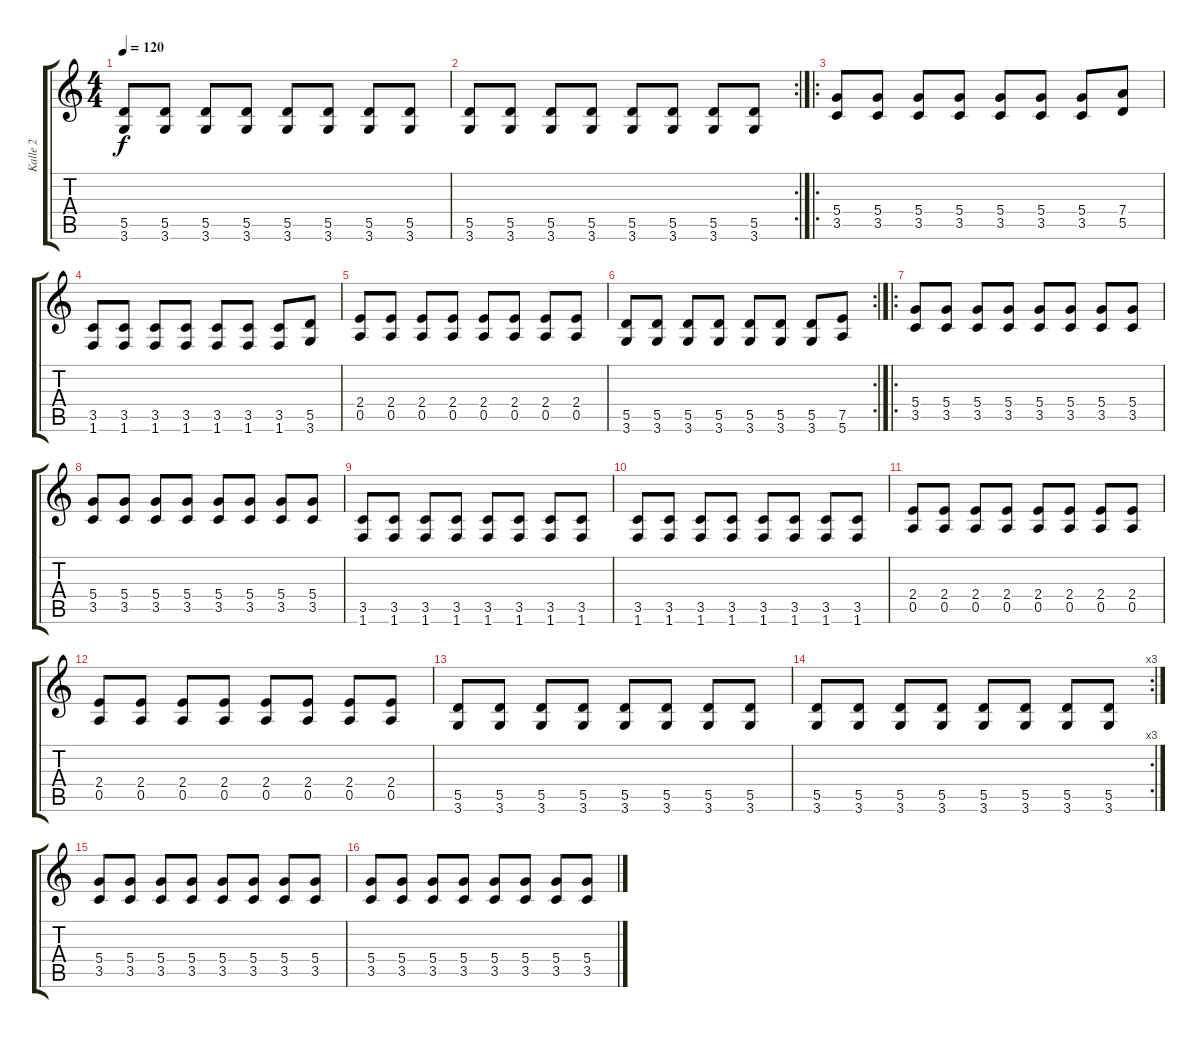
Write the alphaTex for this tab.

\track ("Kalle 2" "Kalle 2") {instrument distortionguitar}
\staff {score tabs}
\tuning (E4 B3 G3 D3 A2 E2) {hide}
\ts (4 4)
\tempo 120
\clef g2
\ks c
(5.5 3.6).8{dy f} (5.5 3.6).8 (5.5 3.6).8 (5.5 3.6).8 (5.5 3.6).8 (5.5 3.6).8 (5.5 3.6).8 (5.5 3.6).8 |
\rc 2
(5.5 3.6).8 (5.5 3.6).8 (5.5 3.6).8 (5.5 3.6).8 (5.5 3.6).8 (5.5 3.6).8 (5.5 3.6).8 (5.5 3.6).8 |
\ro
(5.4 3.5).8{volume 15 instrument distortionguitar} (5.4 3.5).8 (5.4 3.5).8 (5.4 3.5).8 (5.4 3.5).8 (5.4 3.5).8 (5.4 3.5).8 (7.4 5.5).8 |
(3.5 1.6).8 (3.5 1.6).8 (3.5 1.6).8 (3.5 1.6).8 (3.5 1.6).8 (3.5 1.6).8 (3.5 1.6).8 (5.5 3.6).8 |
(2.4 0.5).8 (2.4 0.5).8 (2.4 0.5).8 (2.4 0.5).8 (2.4 0.5).8 (2.4 0.5).8 (2.4 0.5).8 (2.4 0.5).8 |
\rc 2
(5.5 3.6).8 (5.5 3.6).8 (5.5 3.6).8 (5.5 3.6).8 (5.5 3.6).8 (5.5 3.6).8 (5.5 3.6).8 (7.5 5.6).8 |
\ro
(5.4 3.5).8{instrument distortionguitar} (5.4 3.5).8 (5.4 3.5).8 (5.4 3.5).8 (5.4 3.5).8 (5.4 3.5).8 (5.4 3.5).8 (5.4 3.5).8 |
(5.4 3.5).8 (5.4 3.5).8 (5.4 3.5).8 (5.4 3.5).8 (5.4 3.5).8 (5.4 3.5).8 (5.4 3.5).8 (5.4 3.5).8 |
(3.5 1.6).8 (3.5 1.6).8 (3.5 1.6).8 (3.5 1.6).8 (3.5 1.6).8 (3.5 1.6).8 (3.5 1.6).8 (3.5 1.6).8 |
(3.5 1.6).8 (3.5 1.6).8 (3.5 1.6).8 (3.5 1.6).8 (3.5 1.6).8 (3.5 1.6).8 (3.5 1.6).8 (3.5 1.6).8 |
(2.4 0.5).8 (2.4 0.5).8 (2.4 0.5).8 (2.4 0.5).8 (2.4 0.5).8 (2.4 0.5).8 (2.4 0.5).8 (2.4 0.5).8 |
(2.4 0.5).8 (2.4 0.5).8 (2.4 0.5).8 (2.4 0.5).8 (2.4 0.5).8 (2.4 0.5).8 (2.4 0.5).8 (2.4 0.5).8 |
(5.5 3.6).8 (5.5 3.6).8 (5.5 3.6).8 (5.5 3.6).8 (5.5 3.6).8 (5.5 3.6).8 (5.5 3.6).8 (5.5 3.6).8 |
\rc 3
(5.5 3.6).8 (5.5 3.6).8 (5.5 3.6).8 (5.5 3.6).8 (5.5 3.6).8 (5.5 3.6).8 (5.5 3.6).8 (5.5 3.6).8 |
(5.4 3.5).8{instrument distortionguitar} (5.4 3.5).8 (5.4 3.5).8 (5.4 3.5).8 (5.4 3.5).8 (5.4 3.5).8 (5.4 3.5).8 (5.4 3.5).8 |
(5.4 3.5).8 (5.4 3.5).8 (5.4 3.5).8 (5.4 3.5).8 (5.4 3.5).8 (5.4 3.5).8 (5.4 3.5).8 (5.4 3.5).8
